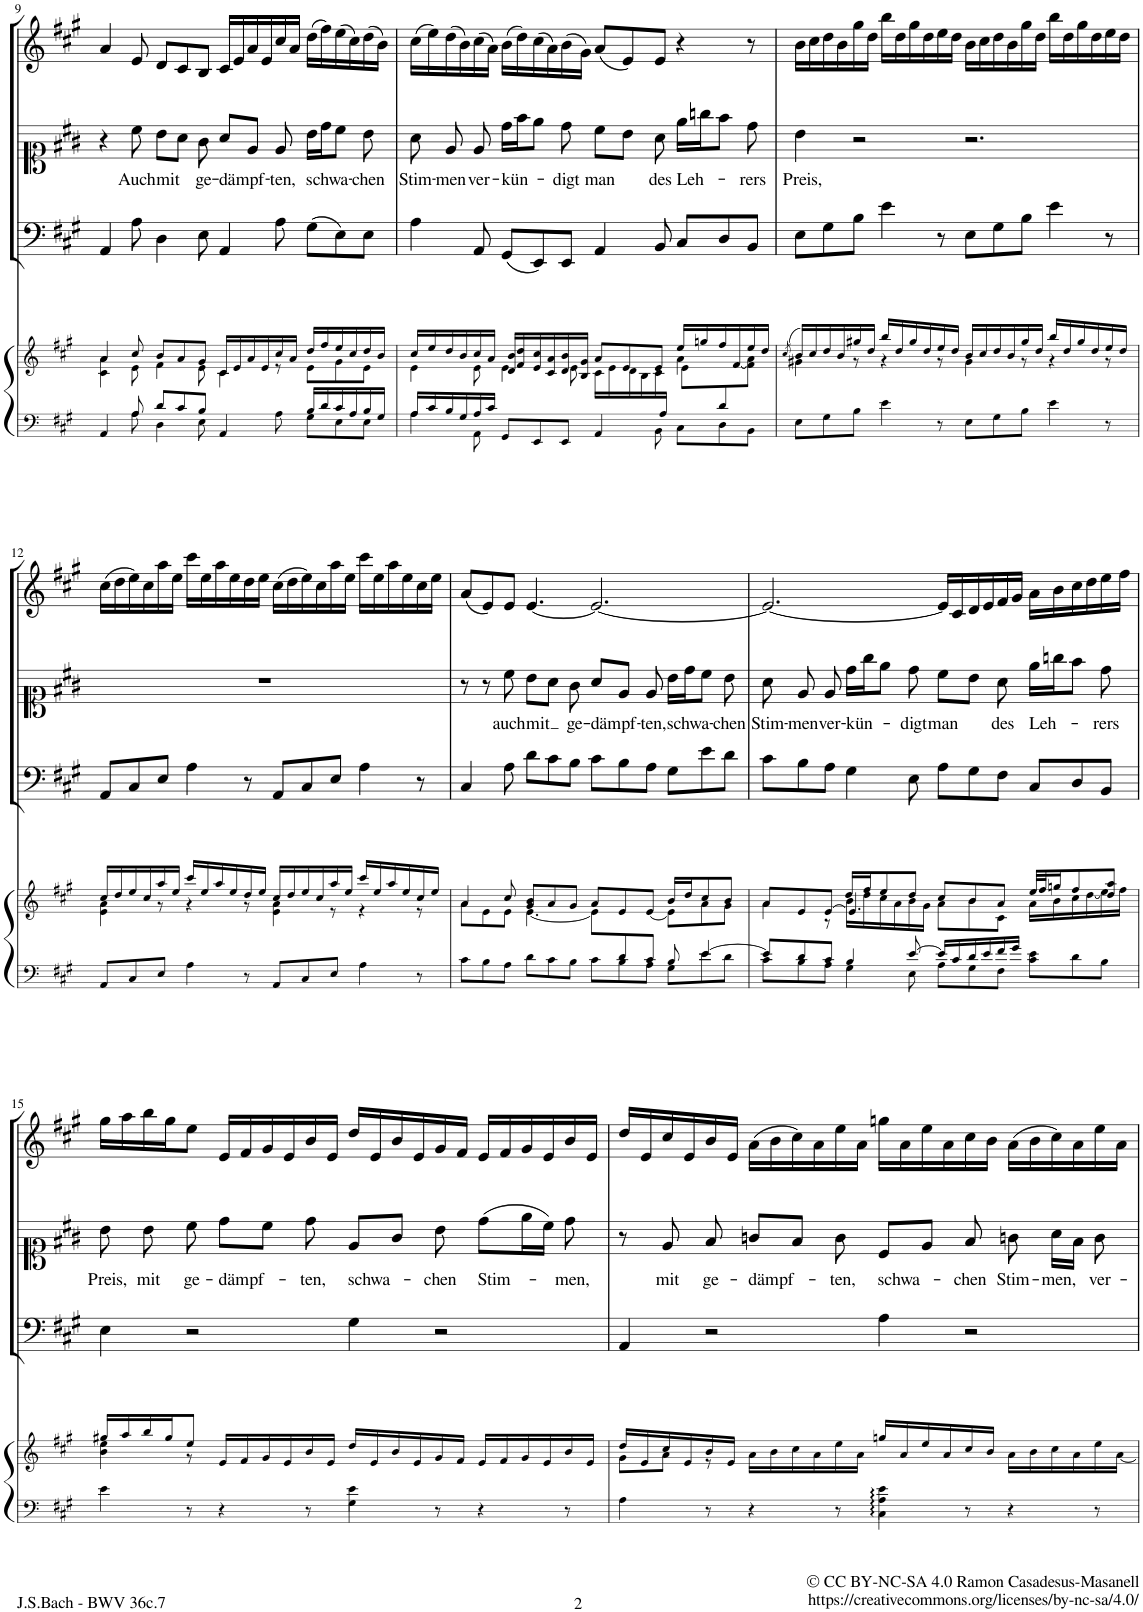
**kern	**kern	**kern	**kern	**text	**kern
*part4	*part4	*part3	*part2	*part2	*part1
*staff5	*staff4	*staff3	*staff2	*staff2	*staff1
*I"Piano reduction	*	*I"Continuo	*I"Soprano.	*	*I"Viola d'amore.
*I'Pno	*	*	*	*	*
!!LO:PB:g=z
*clefF4	*clefG2	*clefF4	*clefC1	*	*clefG2
*k[f#c#g#]	*k[f#c#g#]	*k[f#c#g#]	*k[f#c#g#]	*	*k[f#c#g#]
*A:	*A:	*A:	*A:	*	*A:
*M12/8	*M12/8	*M12/8	*M12/8	*	*M12/8
=9	=9	=9	=9	=9	=9
*^	*^	*	*	*	*
4AA/	4ryy	4a/	4c#\ 4a\	4AA/	4r	.	4a/
!	!	!	!	!	!	!LO:LY:b	!
8A/	8A\	8cc#/	8e\	8A\	8cc#\	Auch	8e/
!	!	!	!	!	!	!LO:LY:b	!
8d/L	4D\	8b/L	4f#\	4D\	8b\L	mit	8d/L
8c#/	.	8a/	.	.	8a\J	.	8c#/
!	!	!	!	!	!	!LO:LY:b	!
8B/J	8E\	8g#/J	8e\	8E\	8g#\	ge-	8B/J
!	!	!	!	!	!	!LO:LY:b	!
4AA/	4ryy	16c#/LL	4c#\	4AA/	8a/L	-dämpf-	16c#/LL
.	.	16e/	.	.	.	.	16e/
.	.	16a/	.	.	8e/J	.	16a/
.	.	16e/	.	.	.	.	16e/
!	!	!	!	!	!	!LO:LY:b	!
8ryy	8A\	16cc#/	8r	8A\	8e/	-ten,	16cc#/
.	.	16a/JJ	.	.	.	.	16a/JJ
!	!	!	!	!	!	!LO:LY:b	!
16B/LL	8G#\L	16dd/LL	8e\L	(8G#\L	16b\LL	schwa-	(16dd\LL
16d/	.	16ff#/	.	.	16dd\J	.	16ff#\)
16c#/	8E\	16ee/	8g#\	8E\)	8cc#\J	.	(16ee\
16A/	.	16cc#/	.	.	.	.	16cc#\)
!	!	!	!	!	!	!LO:LY:b	!
16B/	8E\J	16dd/	8e\J	8E\J	8b\	-chen	(16dd\
16G#/JJ	.	16b/JJ	.	.	.	.	16b\JJ)
=10	=10	=10	=10	=10	=10	=10	=10
*	*^	*	*^	*	*	*	*
!	!	!	!	!	!	!	!	!LO:LY:b	!
16ryy	16A/LL	4A\	16cc#/LL	4e\	8ryy	4A\	8a\	Stim-	(16cc#\LL
.	16c#/	.	16ee/	.	.	.	.	.	16ee\)
*	*	*	*	*v	*v	*	*	*	*
!	!	!	!	!	!	!	!LO:LY:b	!
.	16B/	.	16dd/	.	.	8e/	-men	(16dd\
.	16G#/	.	16b/	.	.	.	.	16b\)
!	!	!	!	!	!	!	!LO:LY:b	!
.	16A/	8AA\	16cc#/	8e\	8AA/	8e/	ver-	(16cc#\
.	16c#/JJ	.	16a/JJ	.	.	.	.	16a\JJ)
!	!	!	!	!	!	!	!LO:LY:b	!
.	8GG#/L	4.ryy	16d/ 16b/LL	4e\	(8GG#/L	16dd\LL	-kün-	(16b\LL
.	.	.	16f#/ 16dd/	.	.	16ff#\J	.	16dd\)
.	8EE/	.	16e/ 16cc#/	.	8EE/)	8ee\J	.	(16cc#\
.	.	.	16c#/ 16a/	.	.	.	.	16a\)
!	!	!	!	!	!	!	!LO:LY:b	!
.	8EE/J	.	16d/ 16b/	8e\	8EE/J	8dd\	-digt	(16b\
.	.	.	16B/ 16g#/JJ	.	.	.	.	16g#\JJ)
!	!	!	!	!	!	!	!LO:LY:b	!
.	4AA/	4.ryy	8a/L	16c#\LL	4AA/	8cc#\L	man	(8a/L
.	.	.	.	16e\	.	.	.	.
.	.	.	8e/	16d\	.	8b\J	.	8e/)
.	.	.	.	16B\	.	.	.	.
!	!	!	!	!	!	!	!LO:LY:b	!
.	8BB\	.	8e/J	16c#\	8BB/	8a\	des	8e/J
16A/JJ	.	.	.	16ryy	.	.	.	.
*	*	*	*	*^	*	*	*	*
!	!	!	!	!	!	!	!	!LO:LY:b	!
4.ryy	8ryy	8C#\L	16ee/LL	4a\	8e\L	8C#/L	16ee\LL	Leh-	4r
.	.	.	16ggn/	.	.	.	16ggn\J	.	.
.	8d/	8D\	16ff#/	.	8ryy	8D/	8ff#\J	.	.
.	.	.	[<16f#/	.	.	.	.	.	.
!	!	!	!	!	!	!	!	!LO:LY:b	!
.	8ryy	8BB\J	16ee/	8ryy	8f#\] 8a\J	8BB/J	8dd\	-rers	8r
.	.	.	16dd/JJ	.	.	.	.	.	.
*v	*v	*v	*	*	*	*	*	*	*
*	*v	*v	*v	*	*	*	*
=11	=11	=11	=11	=11	=11
.	(>8qcc#/	.	.	.	.
*	*^	*	*	*	*
!	!	!	!	!	!LO:LY:b	!
8E\L	16b/LL)	4g#X\	8E\L	4b\	Preis,	16b\LL
.	16cc#/	.	.	.	.	16cc#\
8G#\	16dd/	.	8G#\	.	.	16dd\
.	16b/	.	.	.	.	16b\
8B\J	16gg#X/	8r	8B\J	2r	.	16gg#\
.	16dd/JJ	.	.	.	.	16dd\JJ
4e\	16bb/LL	4r	4e\	.	.	16bb\LL
.	16dd/	.	.	.	.	16dd\
.	16gg#/	.	.	.	.	16gg#\
.	16dd/	.	.	.	.	16dd\
8r	16ee/	8r	8r	.	.	16ee\
.	16dd/JJ	.	.	.	.	16dd\JJ
8E\L	16b/LL	4g#\	8E\L	2.r	.	16b\LL
.	16cc#/	.	.	.	.	16cc#\
8G#\	16dd/	.	8G#\	.	.	16dd\
.	16b/	.	.	.	.	16b\
8B\J	16gg#/	8r	8B\J	.	.	16gg#\
.	16dd/JJ	.	.	.	.	16dd\JJ
4e\	16bb/LL	4r	4e\	.	.	16bb\LL
.	16dd/	.	.	.	.	16dd\
.	16gg#/	.	.	.	.	16gg#\
.	16dd/	.	.	.	.	16dd\
8r	16ee/	8r	8r	.	.	16ee\
.	16dd/JJ	.	.	.	.	16dd\JJ
!!LO:LB:g=z
=12	=12	=12	=12	=12	=12	=12
8AA/L	16cc#/LL	4e\ 4a\	8AA/L	1.r	.	(16cc#\LL
.	16dd/	.	.	.	.	16dd\
8C#/	16ee/	.	8C#/	.	.	16ee\)
.	16cc#/	.	.	.	.	16cc#\
8E/J	16aa/	8r	8E/J	.	.	16aa\
.	16ee/JJ	.	.	.	.	16ee\JJ
4A\	16ccc#/LL	4r	4A\	.	.	16ccc#\LL
.	16ee/	.	.	.	.	16ee\
.	16aa/	.	.	.	.	16aa\
.	16ee/	.	.	.	.	16ee\
8r	16dd/	8r	8r	.	.	16dd\
.	16ee/JJ	.	.	.	.	16ee\JJ
8AA/L	16cc#/LL	4e\ 4a\	8AA/L	.	.	(16cc#\LL
.	16dd/	.	.	.	.	16dd\
8C#/	16ee/	.	8C#/	.	.	16ee\)
.	16cc#/	.	.	.	.	16cc#\
8E/J	16aa/	8r	8E/J	.	.	16aa\
.	16ee/JJ	.	.	.	.	16ee\JJ
4A\	16ccc#/LL	4r	4A\	.	.	16ccc#\LL
.	16ee/	.	.	.	.	16ee\
.	16aa/	.	.	.	.	16aa\
.	16ee/	.	.	.	.	16ee\
8r	16cc#/	8r	8r	.	.	16cc#\
.	16ee/JJ	.	.	.	.	16ee\JJ
=13	=13	=13	=13	=13	=13	=13
*^	*	*	*	*	*	*
*	*^	*	*	*	*	*	*
2..ryy	2.ryy	8c#\L	4a/	8a\L	4C#/	8r	.	(8a/L
.	.	8B\	.	8e\	.	8r	.	8e/)
!	!	!	!	!	!	!	!LO:LY:b	!
.	.	8A\J	8cc#/	8e\J	8A\	8cc#\	auch	8e/J
!	!	!	!	!	!	!	!LO:LY:b	!
.	.	8d\L	8g#/ 8b/L	[4.e\	8d\L	8b\L	mit	[4.e/
.	.	8c#\	8a/	.	8c#\	8a\J	.	.
!	!	!	!	!	!	!	!LO:LY:b	!
.	.	8B\J	8g#/J	.	8B\J	8g#\	ge-	.
!	!	!	!	!	!	!	!LO:LY:b	!
.	4.ryy	8c#\L	8a/L	8e\L]	8c#\L	8a/L	-dämpf-	2.e/_
8d/	.	8B\	8e/	4ryy	8B\	8e/J	.	.
!	!	!	!	!	!	!	!LO:LY:b	!
8c#/J	.	8A\J	[<8e/J	.	8A\J	8e/	-ten,	.
!	!	!	!	!	!	!	!LO:LY:b	!
4.ryy	8B/	8G#\L	16b/LL	8e\L]	8G#\L	16b\LL	schwa-	.
.	.	.	16dd/J	.	.	16dd\J	.	.
.	[4e/	8e\	8cc#/	8a\	8e\	8cc#\J	.	.
!	!	!	!	!	!	!	!LO:LY:b	!
.	.	8d\J	8b/J	8g#\J	8d\J	8b\	-chen	.
=14	=14	=14	=14	=14	=14	=14	=14	=14
*	*	*	*	*^	*	*	*	*
!	!	!	!	!	!	!	!	!LO:LY:b	!
*	*v	*v	*	*	*	*	*	*	*
8e/L]	8c#\L	8a/L	4a\	4.ryy	8c#\L	8a\	Stim-	2.e/_
!	!	!	!	!	!	!	!LO:LY:b	!
8d/	8B\	8e/	.	.	8B\	8e/	-men	.
!	!	!	!	!	!	!	!LO:LY:b	!
8c#/J	8A\J	[8e/J	8r	.	8A\J	8e/	ver-	.
!	!	!	!	!	!	!	!LO:LY:b	!
4B/	4G#\	16dd/LL	16b\LL	4.e/]	4G#\	16dd\LL	-kün-	.
.	.	16ff#/J	16dd\	.	.	16gg#\J	.	.
.	.	8ee/	16cc#\	.	.	8ee\J	.	.
.	.	.	16a\	.	.	.	.	.
!	!	!	!	!	!	!	!LO:LY:b	!
[8e/	8E\	8dd/J	16b\	.	8E\	8dd\	-digt	.
.	.	.	16g#\JJ	.	.	.	.	.
!	!	!	!	!	!	!	!LO:LY:b	!
16e/LL]	8A\L	8cc#/L	8a\L	4.ryy	8A\L	8cc#\L	man	16e/LL]
16c#/	.	.	.	.	.	.	.	16c#/
16d/	8G#\	8b/	8b\	.	8G#\	8b\J	.	16d/
16e/	.	.	.	.	.	.	.	16e/
!	!	!	!	!	!	!	!LO:LY:b	!
16f#/	8F#\J	8a/J	8c#\J	.	8F#\J	8a\	des	16f#/
16g#/JJ	.	.	.	.	.	.	.	16g#/JJ
!	!	!	!	!	!	!	!LO:LY:b	!
4.ryy	8c#\ 8e\L	32ee/LLL	16a\LL	4.ryy	8C#/L	16ee\LL	Leh-	16a\LL
.	.	32ff#/J	.	.	.	.	.	.
.	.	16ggn/J	16b\	.	.	16ggn\J	.	16b\
.	8d\	8ff#/	16cc#\	.	8D/	8ff#\J	.	16cc#\
.	.	.	[16dd\	.	.	.	.	16dd\
!	!	!	!	!	!	!	!LO:LY:b	!
.	8B\J	8dd/] 8aa/J	16ee\	.	8BB/J	8dd\	-rers	16ee\
.	.	.	16ff#\JJ	.	.	.	.	16ff#\JJ
*	*	*	*v	*v	*	*	*	*
!!LO:LB:g=z
=15	=15	=15	=15	=15	=15	=15	=15
!	!	!	!	!	!	!LO:LY:b	!
2.ryy	4e\	16gg#X/LL	4b\ 4ee\	4E\	8b\	Preis,	16gg#\LL
.	.	16aa/	.	.	.	.	16aa\
!	!	!	!	!	!	!LO:LY:b	!
.	.	16bb/	.	.	8b\	mit	16bb\
.	.	16gg#/J	.	.	.	.	16gg#\J
!	!	!	!	!	!	!LO:LY:b	!
.	8r	8ee/J	8r	2r	8cc#\	ge-	8ee\J
!	!	!	!	!	!	!LO:LY:b	!
.	4r	16e/LL	4.ryy	.	8dd\L	-dämpf-	16e/LL
.	.	16f#/	.	.	.	.	16f#/
.	.	16g#/	.	.	8cc#\J	.	16g#/
.	.	16e/	.	.	.	.	16e/
!	!	!	!	!	!	!LO:LY:b	!
.	8r	16b/	.	.	8dd\	-ten,	16b/
.	.	16e/JJ	.	.	.	.	16e/JJ
!	!	!	!	!	!	!LO:LY:b	!
4e\	4G#\	16dd/LL	4ryy	4G#\	8e/L	schwa-	16dd/LL
.	.	16e/	.	.	.	.	16e/
.	.	16b/	.	.	8g#/J	.	16b/
.	.	16e/	.	.	.	.	16e/
!	!	!	!	!	!	!LO:LY:b	!
2ryy	8r	16g#/	8ryy	2r	8b\	-chen	16g#/
.	.	16f#/JJ	.	.	.	.	16f#/JJ
!	!	!	!	!	!	!LO:LY:b	!
.	4r	16e/LL	4.ryy	.	(8dd\L	Stim-	16e/LL
.	.	16f#/	.	.	.	.	16f#/
.	.	16g#/	.	.	16ee\L	.	16g#/
.	.	16e/	.	.	16cc#\JJ)	.	16e/
!	!	!	!	!	!	!LO:LY:b	!
.	8r	16b/	.	.	8dd\	-men,	16b/
.	.	16e/JJ	.	.	.	.	16e/JJ
=16	=16	=16	=16	=16	=16	=16	=16
2.ryy	4A\	16dd/LL	8g#\L	4AA/	8r	.	16dd/LL
.	.	16e/	.	.	.	.	16e/
!	!	!	!	!	!	!LO:LY:b	!
.	.	16cc#/	8a\J	.	8e/	mit	16cc#/
.	.	16e/	.	.	.	.	16e/
!	!	!	!	!	!	!LO:LY:b	!
.	8r	16b/	8r	2r	8f#/	ge-	16b/
.	.	16e/JJ	.	.	.	.	16e/JJ
!	!	!	!	!	!	!LO:LY:b	!
.	4r	16a\LL	4.ryy	.	8gn/L	-dämpf-	(16a\LL
.	.	16b\	.	.	.	.	16b\
.	.	16cc#\	.	.	8f#/J	.	16cc#\)
.	.	16a\	.	.	.	.	16a\
!	!	!	!	!	!	!LO:LY:b	!
.	8r	16ee\	.	.	8g\	-ten,	16ee\
.	.	16a\JJ	.	.	.	.	16a\JJ
!	!	!	!	!	!	!LO:LY:b	!
4A\: 4e\:	4C#\	16ggn/LL	4ryy	4A\	8c#/L	schwa-	16ggn\LL
.	.	16a/	.	.	.	.	16a\
.	.	16ee/	.	.	8e/J	.	16ee\
.	.	16a/	.	.	.	.	16a\
!	!	!	!	!	!	!LO:LY:b	!
2ryy	8r	16cc#/	8ryy	2r	8f#/	-chen	16cc#\
.	.	16b/JJ	.	.	.	.	16b\JJ
!	!	!	!	!	!	!LO:LY:b	!
.	4r	16a\LL	4.ryy	.	8gn\	Stim-	(16a\LL
.	.	16b\	.	.	.	.	16b\
!	!	!	!	!	!	!LO:LY:b	!
.	.	16cc#\	.	.	16a\LL	-men,	16cc#\)
.	.	16a\	.	.	16f#\JJ	.	16a\
!	!	!	!	!	!	!LO:LY:b	!
.	8r	16ee\	.	.	8g\	ver-	16ee\
.	.	[<16a\JJ	.	.	.	.	16a\JJ
*v	*v	*	*	*	*	*	*
*	*v	*v	*	*	*	*
=	=	=	=	=	=
*-	*-	*-	*-	*-	*-
